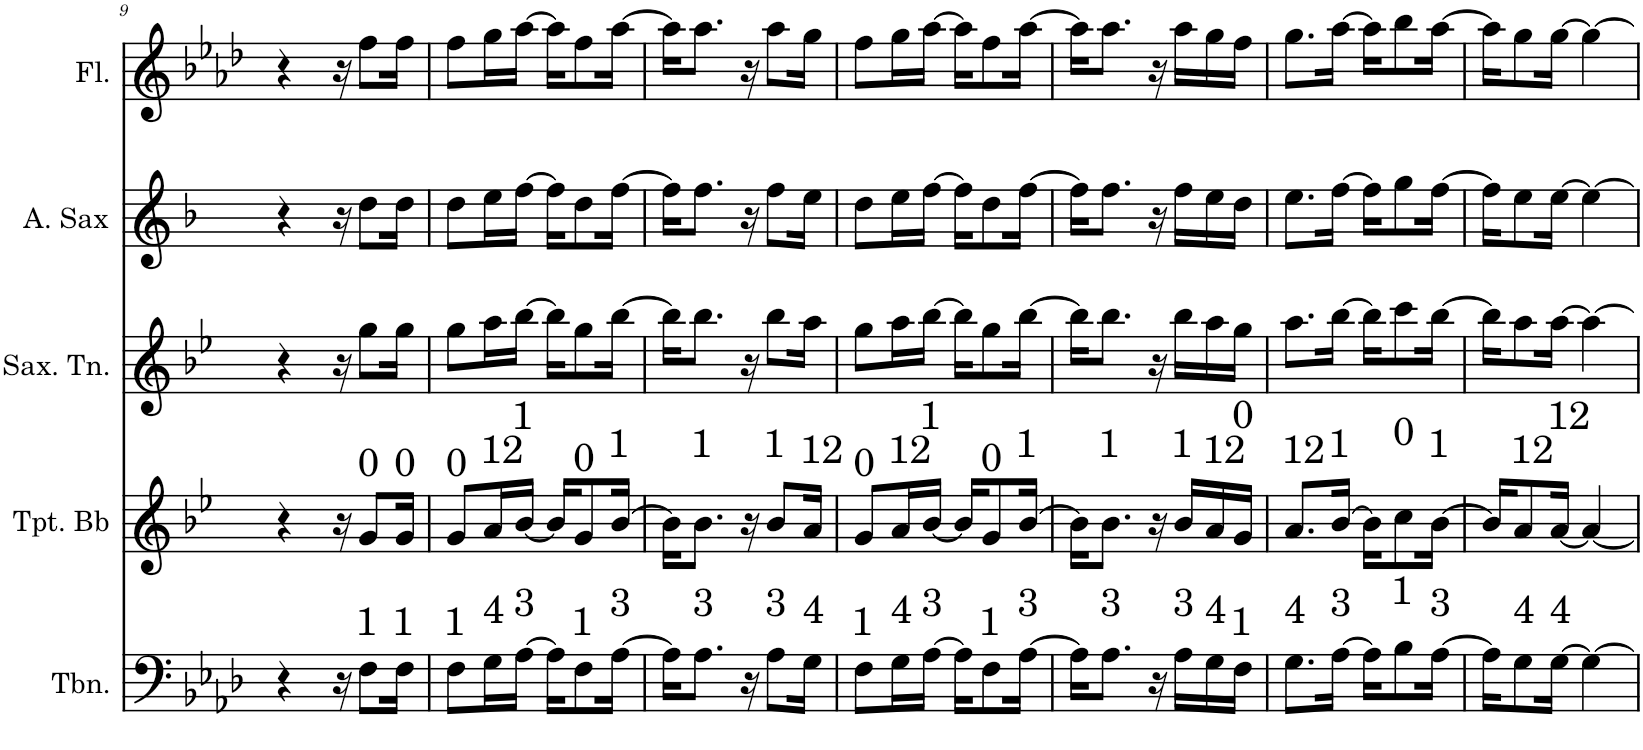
**kern	**kern	**kern	**kern	**kern
*part5	*part4	*part3	*part2	*part1
*staff5	*staff4	*staff3	*staff2	*staff1
*I"Trombone	*I"Trompete Bb	*I"Saxofone Tenor	*I"Saxofone Alto	*I"Flauta Transversal
*I'Tbn.	*I'Tpt. Bb	*I'Sax. Tn.	*	*I'Fl.
!!LO:PB:g=z
*clefF4	*clefG2	*clefG2	*clefG2	*clefG2
*	*Trd1c2	*Trd8c14	*Trd5c9	*
*k[b-e-a-d-]	*k[b-e-]	*k[b-e-]	*k[b-]	*k[b-e-a-d-]
*M2/4	*M2/4	*M2/4	*M2/4	*M2/4
=9	=9	=9	=9	=9
4r	4r	4r	4r	4r
16r	16r	16r	16r	16r
!	!LO:TX:a:t=0	!	!	!
!LO:TX:a:t=1	!	!	!	!
8F\L	8g/L	8gg\L	8dd\L	8ff\L
!	!LO:TX:a:t=0	!	!	!
!LO:TX:a:t=1	!	!	!	!
16F\Jk	16g/Jk	16gg\Jk	16dd\Jk	16ff\Jk
=10	=10	=10	=10	=10
!	!LO:TX:a:t=0	!	!	!
!LO:TX:a:t=1	!	!	!	!
8F\L	8g/L	8gg\L	8dd\L	8ff\L
!	!LO:TX:a:t=12	!	!	!
!LO:TX:a:t=4	!	!	!	!
16G\L	16a/L	16aa\L	16ee\L	16gg\L
!	!LO:TX:a:t=1	!	!	!
!LO:TX:a:t=3	!	!	!	!
[16A-\JJ	[16b-/JJ	[16bb-\JJ	[16ff\JJ	[16aa-\JJ
16A-\KL]	16b-/KL]	16bb-\KL]	16ff\KL]	16aa-\KL]
!	!LO:TX:a:t=0	!	!	!
!LO:TX:a:t=1	!	!	!	!
8F\	8g/	8gg\	8dd\	8ff\
!	!LO:TX:a:t=1	!	!	!
!LO:TX:a:t=3	!	!	!	!
[16A-\Jk	[16b-/Jk	[16bb-\Jk	[16ff\Jk	[16aa-\Jk
=11	=11	=11	=11	=11
16A-\KL]	16b-\KL]	16bb-\KL]	16ff\KL]	16aa-\KL]
!	!LO:TX:a:t=1	!	!	!
!LO:TX:a:t=3	!	!	!	!
8.A-\J	8.b-\J	8.bb-\J	8.ff\J	8.aa-\J
16r	16r	16r	16r	16r
!	!LO:TX:a:t=1	!	!	!
!LO:TX:a:t=3	!	!	!	!
8A-\L	8b-/L	8bb-\L	8ff\L	8aa-\L
!	!LO:TX:a:t=12	!	!	!
!LO:TX:a:t=4	!	!	!	!
16G\Jk	16a/Jk	16aa\Jk	16ee\Jk	16gg\Jk
=12	=12	=12	=12	=12
!	!LO:TX:a:t=0	!	!	!
!LO:TX:a:t=1	!	!	!	!
8F\L	8g/L	8gg\L	8dd\L	8ff\L
!	!LO:TX:a:t=12	!	!	!
!LO:TX:a:t=4	!	!	!	!
16G\L	16a/L	16aa\L	16ee\L	16gg\L
!	!LO:TX:a:t=1	!	!	!
!LO:TX:a:t=3	!	!	!	!
[16A-\JJ	[16b-/JJ	[16bb-\JJ	[16ff\JJ	[16aa-\JJ
16A-\KL]	16b-/KL]	16bb-\KL]	16ff\KL]	16aa-\KL]
!	!LO:TX:a:t=0	!	!	!
!LO:TX:a:t=1	!	!	!	!
8F\	8g/	8gg\	8dd\	8ff\
!	!LO:TX:a:t=1	!	!	!
!LO:TX:a:t=3	!	!	!	!
[16A-\Jk	[16b-/Jk	[16bb-\Jk	[16ff\Jk	[16aa-\Jk
=13	=13	=13	=13	=13
16A-\KL]	16b-\KL]	16bb-\KL]	16ff\KL]	16aa-\KL]
!	!LO:TX:a:t=1	!	!	!
!LO:TX:a:t=3	!	!	!	!
8.A-\J	8.b-\J	8.bb-\J	8.ff\J	8.aa-\J
16r	16r	16r	16r	16r
!	!LO:TX:a:t=1	!	!	!
!LO:TX:a:t=3	!	!	!	!
16A-\LL	16b-/LL	16bb-\LL	16ff\LL	16aa-\LL
!	!LO:TX:a:t=12	!	!	!
!LO:TX:a:t=4	!	!	!	!
16G\	16a/	16aa\	16ee\	16gg\
!	!LO:TX:a:t=0	!	!	!
!LO:TX:a:t=1	!	!	!	!
16F\JJ	16g/JJ	16gg\JJ	16dd\JJ	16ff\JJ
=14	=14	=14	=14	=14
!	!LO:TX:a:t=12	!	!	!
!LO:TX:a:t=4	!	!	!	!
8.G\L	8.a/L	8.aa\L	8.ee\L	8.gg\L
!	!LO:TX:a:t=1	!	!	!
!LO:TX:a:t=3	!	!	!	!
[16A-\Jk	[16b-/Jk	[16bb-\Jk	[16ff\Jk	[16aa-\Jk
16A-\KL]	16b-\KL]	16bb-\KL]	16ff\KL]	16aa-\KL]
!	!LO:TX:a:t=0	!	!	!
!LO:TX:a:t=1	!	!	!	!
8B-\	8cc\	8ccc\	8gg\	8bb-\
!	!LO:TX:a:t=1	!	!	!
!LO:TX:a:t=3	!	!	!	!
[16A-\Jk	[16b-\Jk	[16bb-\Jk	[16ff\Jk	[16aa-\Jk
=15	=15	=15	=15	=15
16A-\KL]	16b-/KL]	16bb-\KL]	16ff\KL]	16aa-\KL]
!	!LO:TX:a:t=12	!	!	!
!LO:TX:a:t=4	!	!	!	!
8G\	8a/	8aa\	8ee\	8gg\
!	!LO:TX:a:t=12	!	!	!
!LO:TX:a:t=4	!	!	!	!
[16G\Jk	[16a/Jk	[16aa\Jk	[16ee\Jk	[16gg\Jk
4G\_	4a/_	4aa\_	4ee\_	4gg\_
=	=	=	=	=
*-	*-	*-	*-	*-
